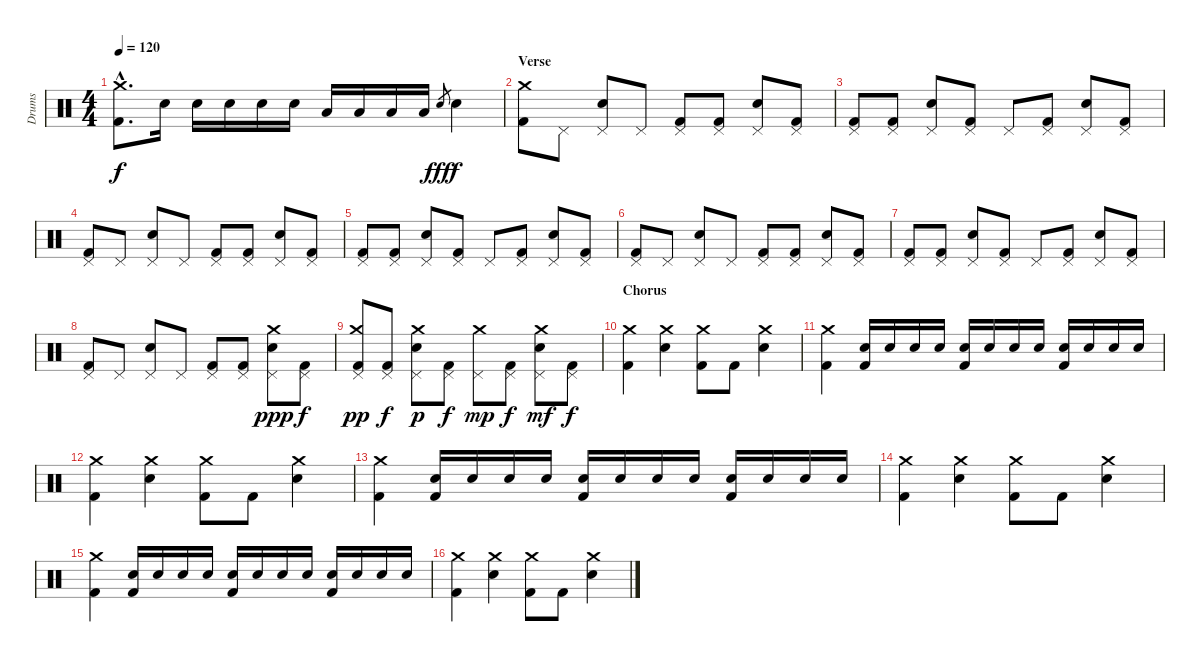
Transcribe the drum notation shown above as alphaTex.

\track ("Drums" "Drums") {instrument percussion}
\staff {score}
\articulation defaults
\ts (4 4)
\tempo 120
\clef neutral
\ks c
("Kick (hit) 2"{hac} "Crash medium (hit)"{hac}).8{d dy f} "Electric Snare (hit)".16 "Electric Snare (hit)".16 "Electric Snare (hit)".16 "Electric Snare (hit)".16 "Electric Snare (hit)".16 "Low Tom (hit)".16 "Low Tom (hit)".16 "Low Tom (hit)".16 "Low Tom (hit)".16 "Electric Snare (hit)".8{gr dy fff} "Electric Snare (hit)".4{dy f} |
\section ("" "Verse")
("Crash medium (hit)" "Kick (hit) 2").8 "Pedal Hi-Hat (hit)".8 ("Pedal Hi-Hat (hit)" "Electric Snare (hit)").8 "Pedal Hi-Hat (hit)".8 ("Pedal Hi-Hat (hit)" "Kick (hit) 2").8 ("Pedal Hi-Hat (hit)" "Kick (hit) 2").8 ("Pedal Hi-Hat (hit)" "Electric Snare (hit)").8 ("Pedal Hi-Hat (hit)" "Kick (hit) 2").8 |
("Pedal Hi-Hat (hit)" "Kick (hit) 2").8 ("Pedal Hi-Hat (hit)" "Kick (hit) 2").8 ("Pedal Hi-Hat (hit)" "Electric Snare (hit)").8 ("Pedal Hi-Hat (hit)" "Kick (hit) 2").8 "Pedal Hi-Hat (hit)".8 ("Pedal Hi-Hat (hit)" "Kick (hit) 2").8 ("Pedal Hi-Hat (hit)" "Electric Snare (hit)").8 ("Pedal Hi-Hat (hit)" "Kick (hit) 2").8 |
("Pedal Hi-Hat (hit)" "Kick (hit) 2").8 "Pedal Hi-Hat (hit)".8 ("Pedal Hi-Hat (hit)" "Electric Snare (hit)").8 "Pedal Hi-Hat (hit)".8 ("Pedal Hi-Hat (hit)" "Kick (hit) 2").8 ("Pedal Hi-Hat (hit)" "Kick (hit) 2").8 ("Pedal Hi-Hat (hit)" "Electric Snare (hit)").8 ("Pedal Hi-Hat (hit)" "Kick (hit) 2").8 |
("Pedal Hi-Hat (hit)" "Kick (hit) 2").8 ("Pedal Hi-Hat (hit)" "Kick (hit) 2").8 ("Pedal Hi-Hat (hit)" "Electric Snare (hit)").8 ("Pedal Hi-Hat (hit)" "Kick (hit) 2").8 "Pedal Hi-Hat (hit)".8 ("Pedal Hi-Hat (hit)" "Kick (hit) 2").8 ("Pedal Hi-Hat (hit)" "Electric Snare (hit)").8 ("Pedal Hi-Hat (hit)" "Kick (hit) 2").8 |
("Pedal Hi-Hat (hit)" "Kick (hit) 2").8 "Pedal Hi-Hat (hit)".8 ("Pedal Hi-Hat (hit)" "Electric Snare (hit)").8 "Pedal Hi-Hat (hit)".8 ("Pedal Hi-Hat (hit)" "Kick (hit) 2").8 ("Pedal Hi-Hat (hit)" "Kick (hit) 2").8 ("Pedal Hi-Hat (hit)" "Electric Snare (hit)").8 ("Pedal Hi-Hat (hit)" "Kick (hit) 2").8 |
("Pedal Hi-Hat (hit)" "Kick (hit) 2").8 ("Pedal Hi-Hat (hit)" "Kick (hit) 2").8 ("Pedal Hi-Hat (hit)" "Electric Snare (hit)").8 ("Pedal Hi-Hat (hit)" "Kick (hit) 2").8 "Pedal Hi-Hat (hit)".8 ("Pedal Hi-Hat (hit)" "Kick (hit) 2").8 ("Pedal Hi-Hat (hit)" "Electric Snare (hit)").8 ("Pedal Hi-Hat (hit)" "Kick (hit) 2").8 |
("Pedal Hi-Hat (hit)" "Kick (hit) 2").8 "Pedal Hi-Hat (hit)".8 ("Pedal Hi-Hat (hit)" "Electric Snare (hit)").8 "Pedal Hi-Hat (hit)".8 ("Pedal Hi-Hat (hit)" "Kick (hit) 2").8 ("Pedal Hi-Hat (hit)" "Kick (hit) 2").8 ("Pedal Hi-Hat (hit)" "Electric Snare (hit)" "Crash medium (hit)").8{dy ppp} ("Pedal Hi-Hat (hit)" "Kick (hit) 2").8{dy f} |
("Pedal Hi-Hat (hit)" "Kick (hit) 2" "Crash medium (hit)").8{dy pp} ("Pedal Hi-Hat (hit)" "Kick (hit) 2").8{dy f} ("Pedal Hi-Hat (hit)" "Electric Snare (hit)" "Crash medium (hit)").8{dy p} ("Pedal Hi-Hat (hit)" "Kick (hit) 2").8{dy f} ("Pedal Hi-Hat (hit)" "Crash medium (hit)").8{dy mp} ("Pedal Hi-Hat (hit)" "Kick (hit) 2").8{dy f} ("Pedal Hi-Hat (hit)" "Electric Snare (hit)" "Crash medium (hit)").8{dy mf} ("Pedal Hi-Hat (hit)" "Kick (hit) 2").8{dy f} |
\section ("" "Chorus")
("Kick (hit) 2" "Crash medium (hit)").4 ("Electric Snare (hit)" "Crash medium (hit)").4 ("Kick (hit) 2" "Crash medium (hit)").8 "Kick (hit) 2".8 ("Electric Snare (hit)" "Crash medium (hit)").4 |
("Kick (hit) 2" "Crash medium (hit)").4 ("Electric Snare (hit)" "Kick (hit) 2").16 "Electric Snare (hit)".16 "Electric Snare (hit)".16 "Electric Snare (hit)".16 ("Electric Snare (hit)" "Kick (hit) 2").16 "Electric Snare (hit)".16 "Electric Snare (hit)".16 "Electric Snare (hit)".16 ("Electric Snare (hit)" "Kick (hit) 2").16 "Electric Snare (hit)".16 "Electric Snare (hit)".16 "Electric Snare (hit)".16 |
("Kick (hit) 2" "Crash medium (hit)").4 ("Electric Snare (hit)" "Crash medium (hit)").4 ("Kick (hit) 2" "Crash medium (hit)").8 "Kick (hit) 2".8 ("Electric Snare (hit)" "Crash medium (hit)").4 |
("Kick (hit) 2" "Crash medium (hit)").4 ("Electric Snare (hit)" "Kick (hit) 2").16 "Electric Snare (hit)".16 "Electric Snare (hit)".16 "Electric Snare (hit)".16 ("Electric Snare (hit)" "Kick (hit) 2").16 "Electric Snare (hit)".16 "Electric Snare (hit)".16 "Electric Snare (hit)".16 ("Electric Snare (hit)" "Kick (hit) 2").16 "Electric Snare (hit)".16 "Electric Snare (hit)".16 "Electric Snare (hit)".16 |
("Kick (hit) 2" "Crash medium (hit)").4 ("Electric Snare (hit)" "Crash medium (hit)").4 ("Kick (hit) 2" "Crash medium (hit)").8 "Kick (hit) 2".8 ("Electric Snare (hit)" "Crash medium (hit)").4 |
("Kick (hit) 2" "Crash medium (hit)").4 ("Electric Snare (hit)" "Kick (hit) 2").16 "Electric Snare (hit)".16 "Electric Snare (hit)".16 "Electric Snare (hit)".16 ("Electric Snare (hit)" "Kick (hit) 2").16 "Electric Snare (hit)".16 "Electric Snare (hit)".16 "Electric Snare (hit)".16 ("Electric Snare (hit)" "Kick (hit) 2").16 "Electric Snare (hit)".16 "Electric Snare (hit)".16 "Electric Snare (hit)".16 |
("Kick (hit) 2" "Crash medium (hit)").4 ("Electric Snare (hit)" "Crash medium (hit)").4 ("Kick (hit) 2" "Crash medium (hit)").8 "Kick (hit) 2".8 ("Electric Snare (hit)" "Crash medium (hit)").4
